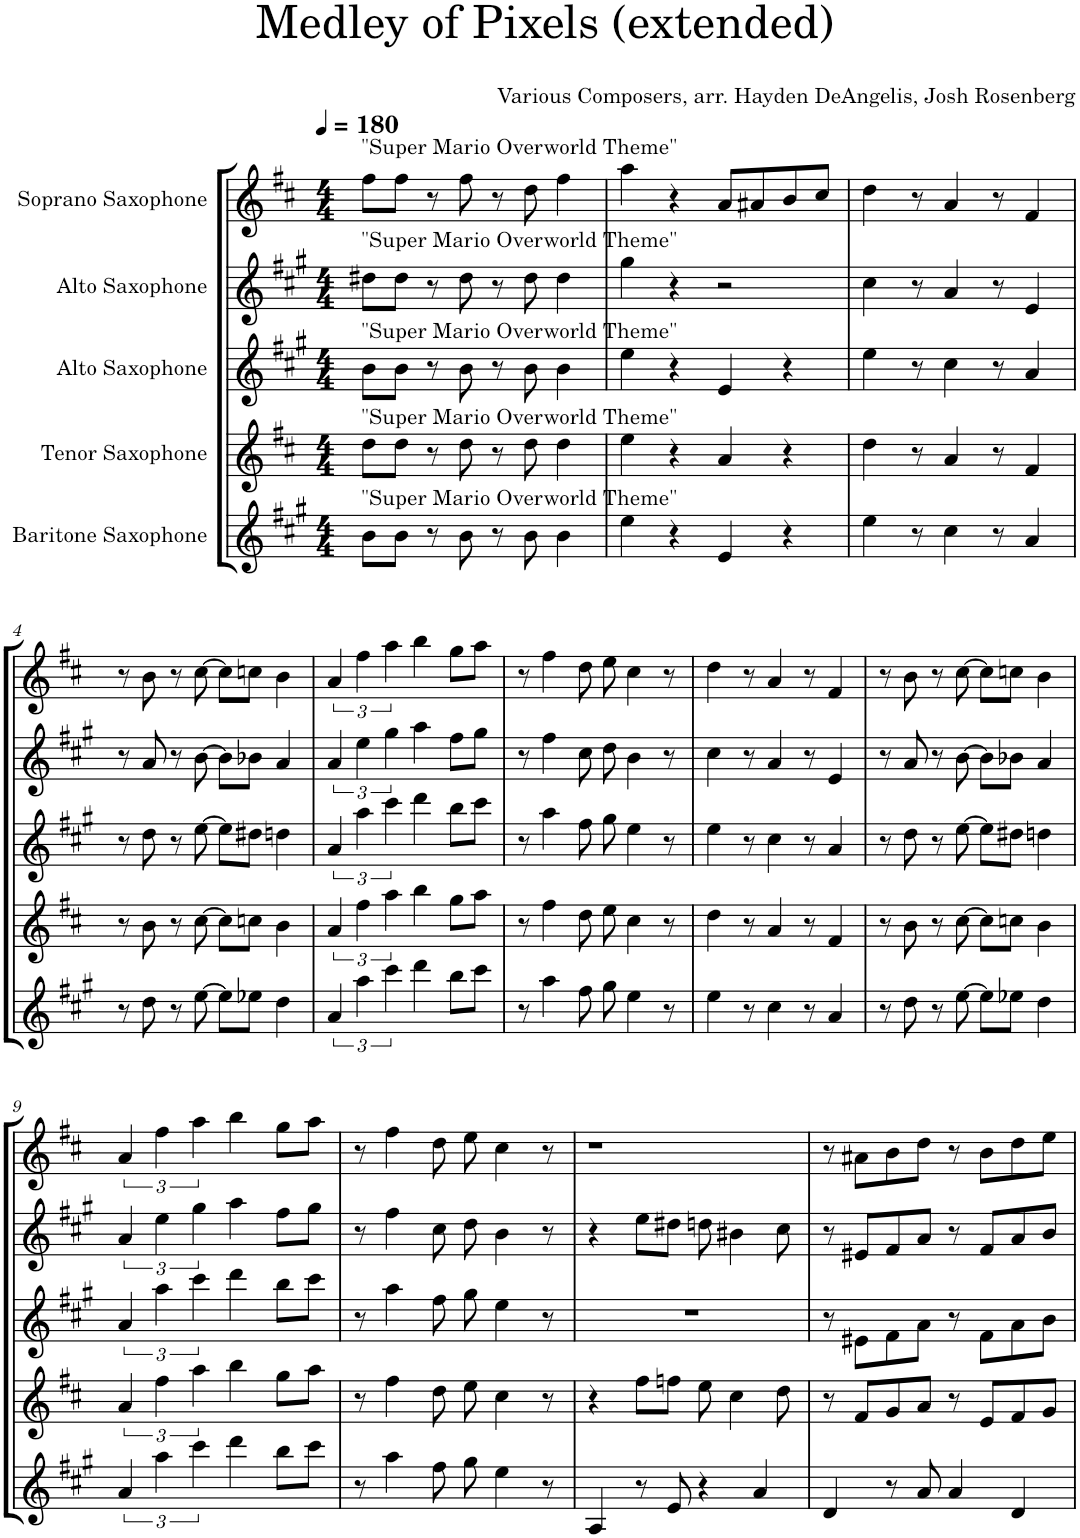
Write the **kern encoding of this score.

**kern	**kern	**kern	**kern	**kern
*part5	*part4	*part3	*part2	*part1
*staff5	*staff4	*staff3	*staff2	*staff1
*I"Baritone Saxophone	*I"Tenor Saxophone	*I"Alto Saxophone	*I"Alto Saxophone	*I"Soprano Saxophone
*I'Bar Sax	*I'T Sax	*I'A Sax	*I'A Sax	*I'S Sax
*clefG2	*clefG2	*clefG2	*clefG2	*clefG2
*Trd12c21	*Trd8c14	*Trd5c9	*Trd5c9	*Trd1c2
*k[f#c#g#]	*k[f#c#]	*k[f#c#g#]	*k[f#c#g#]	*k[f#c#]
*M4/4	*M4/4	*M4/4	*M4/4	*M4/4
*MM180	*MM180	*MM180	*MM180	*MM180
=1	=1	=1	=1	=1
!	!	!	!	!LO:TX:a:t="Super Mario Overworld Theme"
!	!	!	!LO:TX:a:t="Super Mario Overworld Theme"	!
!	!	!LO:TX:a:t="Super Mario Overworld Theme"	!	!
!	!LO:TX:a:t="Super Mario Overworld Theme"	!	!	!
!LO:TX:a:t="Super Mario Overworld Theme"	!	!	!	!
8b\L	8dd\L	8b\L	8dd#X\L	8ff#\L
8b\J	8dd\J	8b\J	8dd#\J	8ff#\J
8r	8r	8r	8r	8r
8b\	8dd\	8b\	8dd#\	8ff#\
8r	8r	8r	8r	8r
8b\	8dd\	8b\	8dd#\	8dd\
4b\	4dd\	4b\	4dd#\	4ff#\
=2	=2	=2	=2	=2
4ee\	4ee\	4ee\	4gg#\	4aa\
4r	4r	4r	4r	4r
4e/	4a/	4e/	2r	8a/L
.	.	.	.	8a#X/
4r	4r	4r	.	8b/
.	.	.	.	8cc#/J
=3	=3	=3	=3	=3
4ee\	4dd\	4ee\	4cc#\	4dd\
8r	8r	8r	8r	8r
4cc#\	4a/	4cc#\	4a/	4a/
8r	8r	8r	8r	8r
4a/	4f#/	4a/	4e/	4f#/
!!LO:LB:g=z
=4	=4	=4	=4	=4
8r	8r	8r	8r	8r
8dd\	8b\	8dd\	8a/	8b\
8r	8r	8r	8r	8r
[8ee\	[8cc#\	[8ee\	[8b\	[8cc#\
8ee\L]	8cc#\L]	8ee\L]	8b\L]	8cc#\L]
8ee-X\J	8ccn\J	8dd#X\J	8b-X\J	8ccn\J
4dd\	4b\	4ddn\	4a/	4b\
=5	=5	=5	=5	=5
6a/	6a/	6a/	6a/	6a/
6aa\	6ff#\	6aa\	6ee\	6ff#\
6ccc#\	6aa\	6ccc#\	6gg#\	6aa\
4ddd\	4bb\	4ddd\	4aa\	4bb\
8bb\L	8gg\L	8bb\L	8ff#\L	8gg\L
8ccc#\J	8aa\J	8ccc#\J	8gg#\J	8aa\J
=6	=6	=6	=6	=6
8r	8r	8r	8r	8r
4aa\	4ff#\	4aa\	4ff#\	4ff#\
8ff#\	8dd\	8ff#\	8cc#\	8dd\
8gg#\	8ee\	8gg#\	8dd\	8ee\
4ee\	4cc#\	4ee\	4b\	4cc#\
8r	8r	8r	8r	8r
=7	=7	=7	=7	=7
4ee\	4dd\	4ee\	4cc#\	4dd\
8r	8r	8r	8r	8r
4cc#\	4a/	4cc#\	4a/	4a/
8r	8r	8r	8r	8r
4a/	4f#/	4a/	4e/	4f#/
=8	=8	=8	=8	=8
8r	8r	8r	8r	8r
8dd\	8b\	8dd\	8a/	8b\
8r	8r	8r	8r	8r
[8ee\	[8cc#\	[8ee\	[8b\	[8cc#\
8ee\L]	8cc#\L]	8ee\L]	8b\L]	8cc#\L]
8ee-X\J	8ccn\J	8dd#X\J	8b-X\J	8ccn\J
4dd\	4b\	4ddn\	4a/	4b\
!!LO:LB:g=z
=9	=9	=9	=9	=9
6a/	6a/	6a/	6a/	6a/
6aa\	6ff#\	6aa\	6ee\	6ff#\
6ccc#\	6aa\	6ccc#\	6gg#\	6aa\
4ddd\	4bb\	4ddd\	4aa\	4bb\
8bb\L	8gg\L	8bb\L	8ff#\L	8gg\L
8ccc#\J	8aa\J	8ccc#\J	8gg#\J	8aa\J
=10	=10	=10	=10	=10
8r	8r	8r	8r	8r
4aa\	4ff#\	4aa\	4ff#\	4ff#\
8ff#\	8dd\	8ff#\	8cc#\	8dd\
8gg#\	8ee\	8gg#\	8dd\	8ee\
4ee\	4cc#\	4ee\	4b\	4cc#\
8r	8r	8r	8r	8r
=11	=11	=11	=11	=11
4A/	4r	1r	4r	1r
8r	8ff#\L	.	8ee\L	.
8e/	8ffn\J	.	8dd#X\J	.
4r	8ee\	.	8ddn\	.
.	4cc#\	.	4b#X\	.
4a/	.	.	.	.
.	8dd\	.	8cc#\	.
=12	=12	=12	=12	=12
4d/	8r	8r	8r	8r
.	8f#/L	8e#X\L	8e#X/L	8a#X\L
8r	8g/	8f#\	8f#/	8b\
8a/	8a/J	8a\J	8a/J	8dd\J
4a/	8r	8r	8r	8r
.	8e/L	8f#\L	8f#/L	8b\L
4d/	8f#/	8a\	8a/	8dd\
.	8g/J	8b\J	8b/J	8ee\J
=	=	=	=	=
*-	*-	*-	*-	*-
